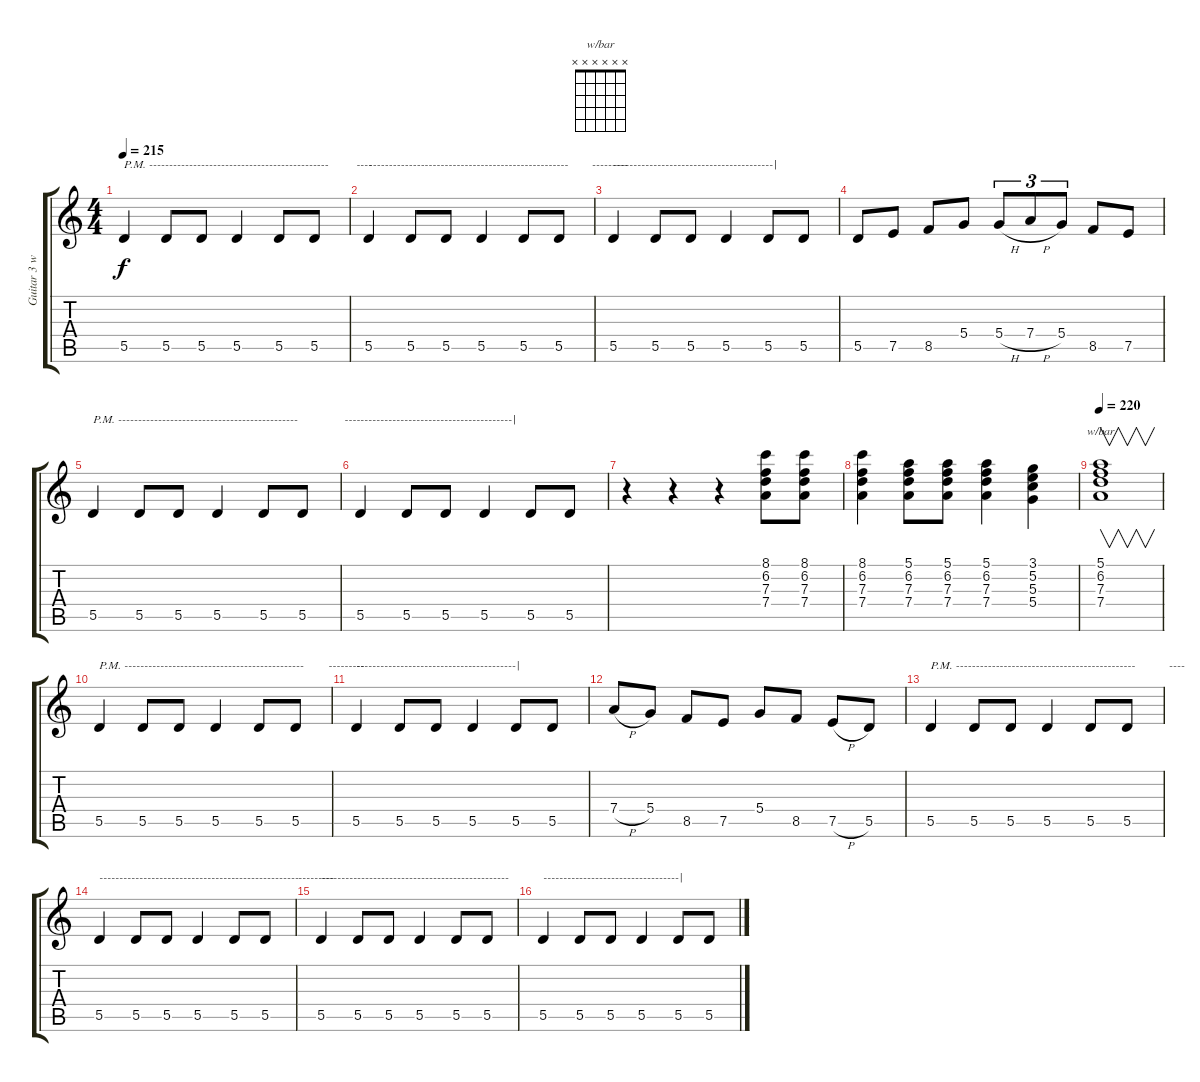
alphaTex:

\track ("Guitar 3 w/Distortion" "Guitar 3 w") {instrument distortionguitar}
\staff {score tabs}
\tuning (E4 B3 G3 D3 A2 E2) {hide}
\chord ("w/bar" x x x x x x) {firstfret 0}
\ts (4 4)
\tempo 215
\clef g2
\ks c
5.5.4{txt "P.M. ---------------------------------------------" dy f} 5.5.8 5.5.8 5.5.4 5.5.8 5.5.8{txt "              ----"} |
5.5.4{txt "--------------------------------------------------"} 5.5.8 5.5.8 5.5.4 5.5.8 5.5.8{txt "           ---------"} |
5.5.4{txt "----------------------------------------|"} 5.5.8 5.5.8 5.5.4 5.5.8 5.5.8 |
5.5.8 7.5.8 8.5.8 5.4.8 5.4{h}.8{tu (3 2)} 7.4{h}.8{tu (3 2)} 5.4.8{tu (3 2)} 8.5.8 7.5.8 |
5.5.4{txt "P.M. ---------------------------------------------"} 5.5.8 5.5.8 5.5.4 5.5.8 5.5.8{txt "              ----"} |
5.5.4{txt "--------------------------------------|"} 5.5.8 5.5.8 5.5.4 5.5.8 5.5.8 |
r.4 r.4 r.4 (8.1 6.2 7.3 7.4).8 (8.1 6.2 7.3 7.4).8 |
(8.1 6.2 7.3 7.4).4 (5.1 6.2 7.3 7.4).8 (5.1 6.2 7.3 7.4).8 (5.1 6.2 7.3 7.4).4 (3.1 5.2 5.3 5.4).4 |
\tempo 220
(5.1 6.2 7.3 7.4).1{v ch "w/bar"} |
5.5.4{txt "P.M. ---------------------------------------------"} 5.5.8 5.5.8 5.5.4 5.5.8 5.5.8{txt "           ---------"} |
5.5.4{txt "----------------------------------------|"} 5.5.8 5.5.8 5.5.4 5.5.8 5.5.8 |
7.4{h}.8 5.4.8 8.5.8 7.5.8 5.4.8 8.5.8 7.5{h}.8 5.5.8 |
5.5.4{txt "P.M. ---------------------------------------------"} 5.5.8 5.5.8 5.5.4 5.5.8 5.5.8{txt "              ----"} |
5.5.4{txt "--------------------------------------------------"} 5.5.8 5.5.8 5.5.4 5.5.8 5.5.8{txt "           ---------"} |
5.5.4{txt "-----------------------------------------------"} 5.5.8 5.5.8 5.5.4 5.5.8 5.5.8 |
5.5.4{txt "----------------------------------|"} 5.5.8 5.5.8 5.5.4 5.5.8 5.5.8
